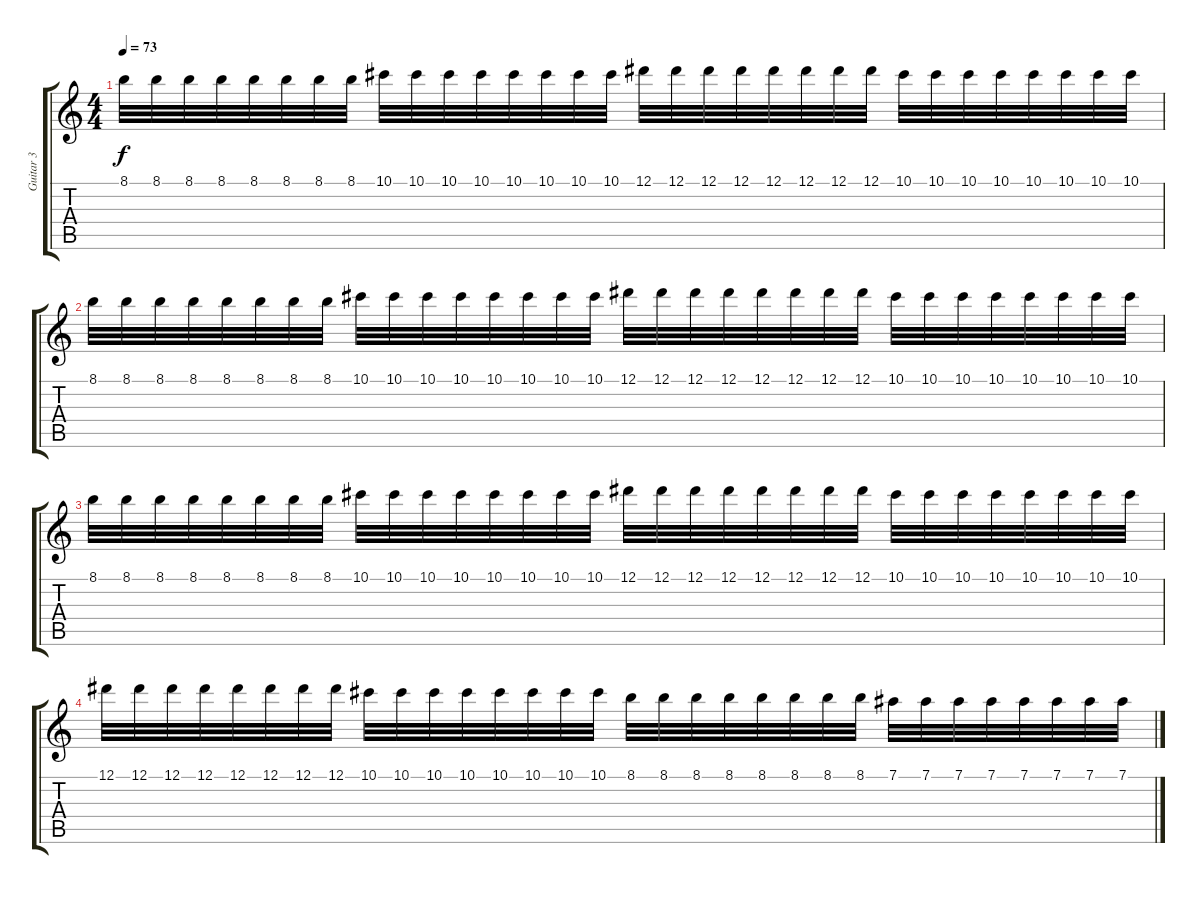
\track ("Guitar 3" "Guitar 3") {instrument acousticguitarsteel}
\staff {score tabs}
\tuning (Eb4 Bb3 Gb3 Db3 Ab2 Eb2) {hide}
\ts (4 4)
\tempo 73
\clef g2
\ks c
8.1.32{dy f} 8.1.32 8.1.32 8.1.32 8.1.32 8.1.32 8.1.32 8.1.32 10.1.32 10.1.32 10.1.32 10.1.32 10.1.32 10.1.32 10.1.32 10.1.32 12.1.32 12.1.32 12.1.32 12.1.32 12.1.32 12.1.32 12.1.32 12.1.32 10.1.32 10.1.32 10.1.32 10.1.32 10.1.32 10.1.32 10.1.32 10.1.32 |
8.1.32 8.1.32 8.1.32 8.1.32 8.1.32 8.1.32 8.1.32 8.1.32 10.1.32 10.1.32 10.1.32 10.1.32 10.1.32 10.1.32 10.1.32 10.1.32 12.1.32 12.1.32 12.1.32 12.1.32 12.1.32 12.1.32 12.1.32 12.1.32 10.1.32 10.1.32 10.1.32 10.1.32 10.1.32 10.1.32 10.1.32 10.1.32 |
8.1.32 8.1.32 8.1.32 8.1.32 8.1.32 8.1.32 8.1.32 8.1.32 10.1.32 10.1.32 10.1.32 10.1.32 10.1.32 10.1.32 10.1.32 10.1.32 12.1.32 12.1.32 12.1.32 12.1.32 12.1.32 12.1.32 12.1.32 12.1.32 10.1.32 10.1.32 10.1.32 10.1.32 10.1.32 10.1.32 10.1.32 10.1.32 |
12.1.32 12.1.32 12.1.32 12.1.32 12.1.32 12.1.32 12.1.32 12.1.32 10.1.32 10.1.32 10.1.32 10.1.32 10.1.32 10.1.32 10.1.32 10.1.32 8.1.32 8.1.32 8.1.32 8.1.32 8.1.32 8.1.32 8.1.32 8.1.32 7.1.32 7.1.32 7.1.32 7.1.32 7.1.32 7.1.32 7.1.32 7.1.32
